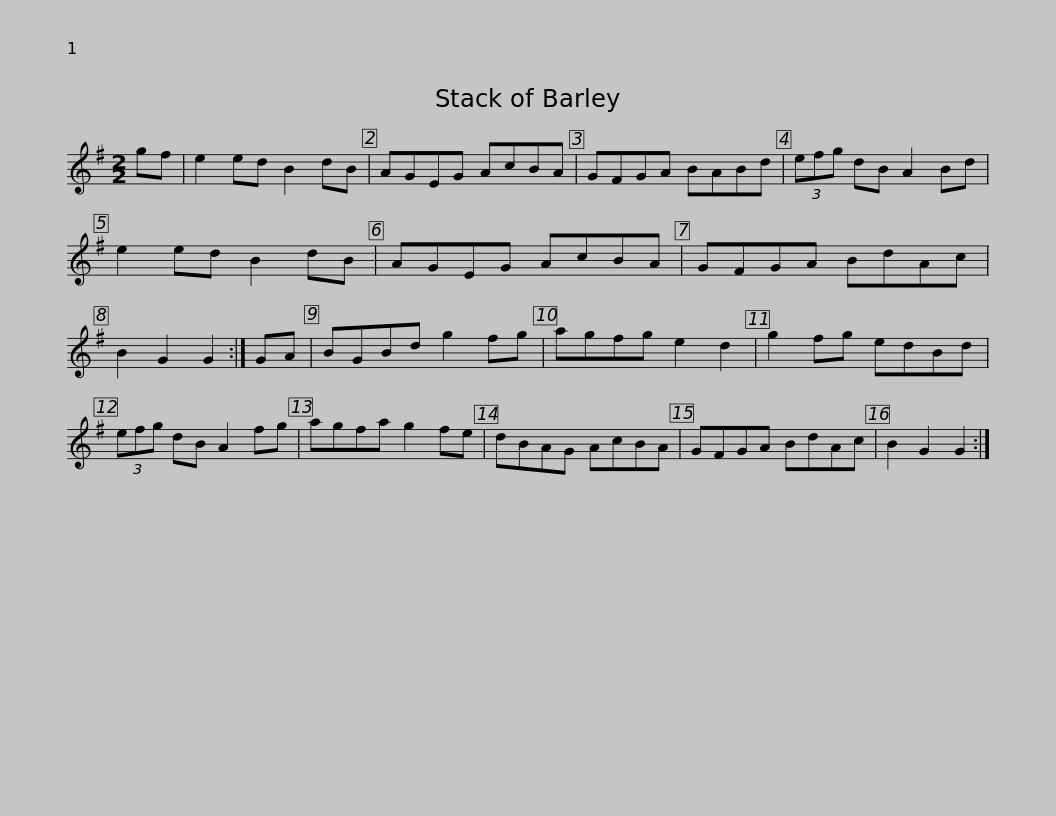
X:1
L:1/8
M:2/2
I:linebreak $
K:G
V:1 treble
V:1
 gf | e2 ed B2 dB | AGEG AcBA | GFGA BABd | (3efg dB A2 Bd |$ %5
 e2 ed B2 dB | AGEG AcBA | GFGA BdAc | B2 G2 G2 :|$ GA | %10
 BGBd g2 fg | agfg e2 d2 | g2 fg edBd | (3efg dB A2 fg |$ agfa g2 fe | %15
 dBAG AcBA | GFGA BdAc | B2 G2 G2 :| %18
